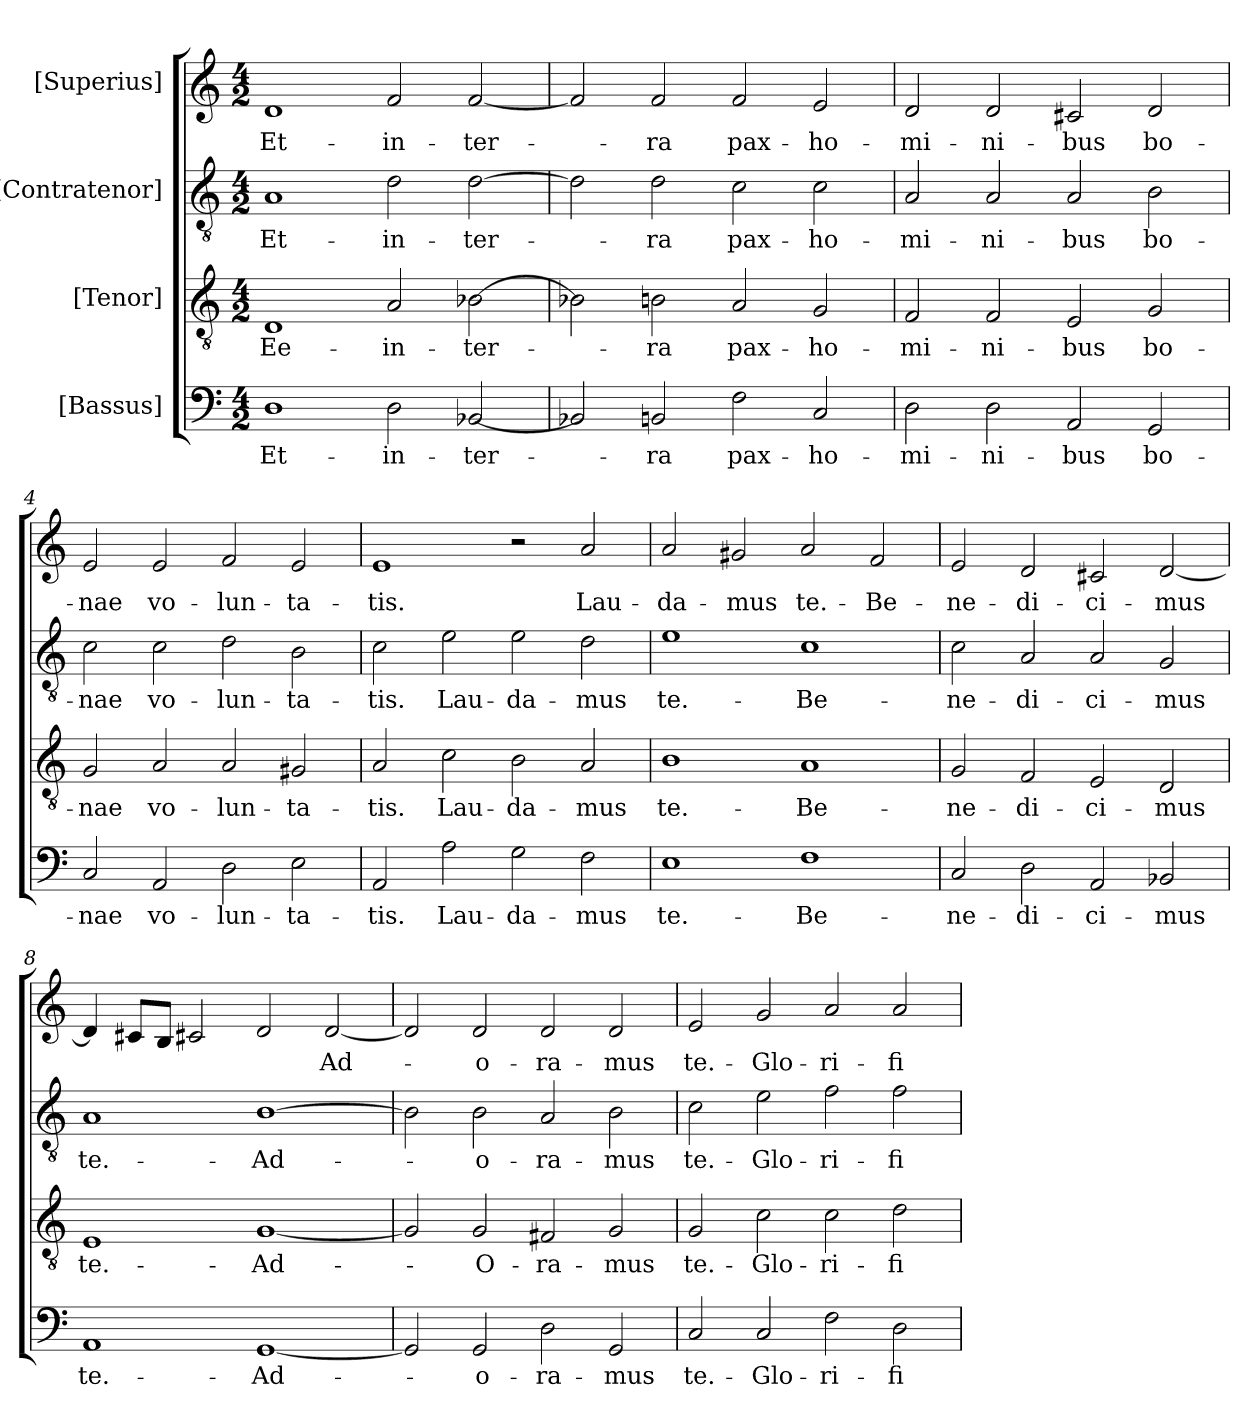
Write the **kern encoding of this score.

**kern	**text	**kern	**text	**kern	**text	**kern	**text
*part4	*part4	*part3	*part3	*part2	*part2	*part1	*part1
*staff4	*staff4	*staff3	*staff3	*staff2	*staff2	*staff1	*staff1
*I"[Bassus]	*	*I"[Tenor]	*	*I"[Contratenor]	*	*I"[Superius]	*
*clefF4	*	*clefGv2	*	*clefGv2	*	*clefG2	*
*k[]	*	*k[]	*	*k[]	*	*k[]	*
*M4/2	*	*M4/2	*	*M4/2	*	*M4/2	*
=1	=1	=1	=1	=1	=1	=1	=1
1D\	Et-	1D/	Ee-	1A/	Et-	1d/	Et-
2D\	in-	2A/	in-	2d\	in-	2f/	in-
[2BB-X/	ter-	[2B-X\	ter-	[2d\	ter-	[2f/	ter-
=2	=2	=2	=2	=2	=2	=2	=2
2BB-X/]	.	2B-X\]	.	2d\]	.	2f/]	.
2BBn/	-ra	2Bn\	-ra	2d\	-ra	2f/	-ra
2F\	pax-	2A/	pax-	2c\	pax-	2f/	pax-
2C/	ho-	2G/	ho-	2c\	ho-	2e/	ho-
=3	=3	=3	=3	=3	=3	=3	=3
2D\	-mi-	2F/	-mi-	2A/	-mi-	2d/	-mi-
2D\	-ni-	2F/	-ni-	2A/	-ni-	2d/	-ni-
2AA/	-bus	2E/	-bus	2A/	-bus	2c#X/	-bus
2GG/	bo-	2G/	bo-	2B\	bo-	2d/	bo-
=4	=4	=4	=4	=4	=4	=4	=4
2C/	-nae	2G/	-nae	2c\	-nae	2e/	-nae
2AA/	vo-	2A/	vo-	2c\	vo-	2e/	vo-
2D\	-lun-	2A/	-lun-	2d\	-lun-	2f/	-lun-
2E\	-ta-	2G#X/	-ta-	2B\	-ta-	2e/	-ta-
=5	=5	=5	=5	=5	=5	=5	=5
2AA/	-tis.	2A/	-tis.	2c\	-tis.	1e/	-tis.
2A\	Lau-	2c\	Lau-	2e\	Lau-	.	.
2G\	-da-	2B\	-da-	2e\	-da-	2r	.
2F\	-mus	2A/	-mus	2d\	-mus	2a/	Lau-
=6	=6	=6	=6	=6	=6	=6	=6
1E/	te.-	1B\	te.-	1e/	te.-	2a/	-da-
.	.	.	.	.	.	2g#X/	-mus
1F/	Be-	1A/	Be-	1c/	Be-	2a/	te.-
.	.	.	.	.	.	2f/	Be-
=7	=7	=7	=7	=7	=7	=7	=7
2C/	-ne-	2G/	-ne-	2c\	-ne-	2e/	-ne-
2D\	-di-	2F/	-di-	2A/	-di-	2d/	-di-
2AA/	-ci-	2E/	-ci-	2A/	-ci-	2c#X/	-ci-
2BB-X/	-mus	2D/	-mus	2G/	-mus	[2d/	-mus
=8	=8	=8	=8	=8	=8	=8	=8
1AA/	te.-	1E/	te.-	1A/	te.-	4d/]	.
.	.	.	.	.	.	8c#X/L	.
.	.	.	.	.	.	8B/J	.
.	.	.	.	.	.	2c#X/	.
[1GG/	Ad-	[1G/	Ad-	[1B\	Ad-	2d/	.
.	.	.	.	.	.	[2d/	Ad-
=9	=9	=9	=9	=9	=9	=9	=9
2GG/]	.	2G/]	.	2B\]	.	2d/]	.
2GG/	-o-	2G/	-O-	2B\	-o-	2d/	-o-
2D\	-ra-	2F#X/	-ra-	2A/	-ra-	2d/	-ra-
2GG/	-mus	2G/	-mus	2B\	-mus	2d/	-mus
=10	=10	=10	=10	=10	=10	=10	=10
2C/	te.-	2G/	te.-	2c\	te.-	2e/	te.-
2C/	Glo-	2c\	Glo-	2e\	Glo-	2g/	Glo-
2F\	-ri-	2c\	-ri-	2f\	-ri-	2a/	-ri-
2D\	-fi-	2d\	-fi-	2f\	-fi-	2a/	-fi-
=	=	=	=	=	=	=	=
*-	*-	*-	*-	*-	*-	*-	*-
